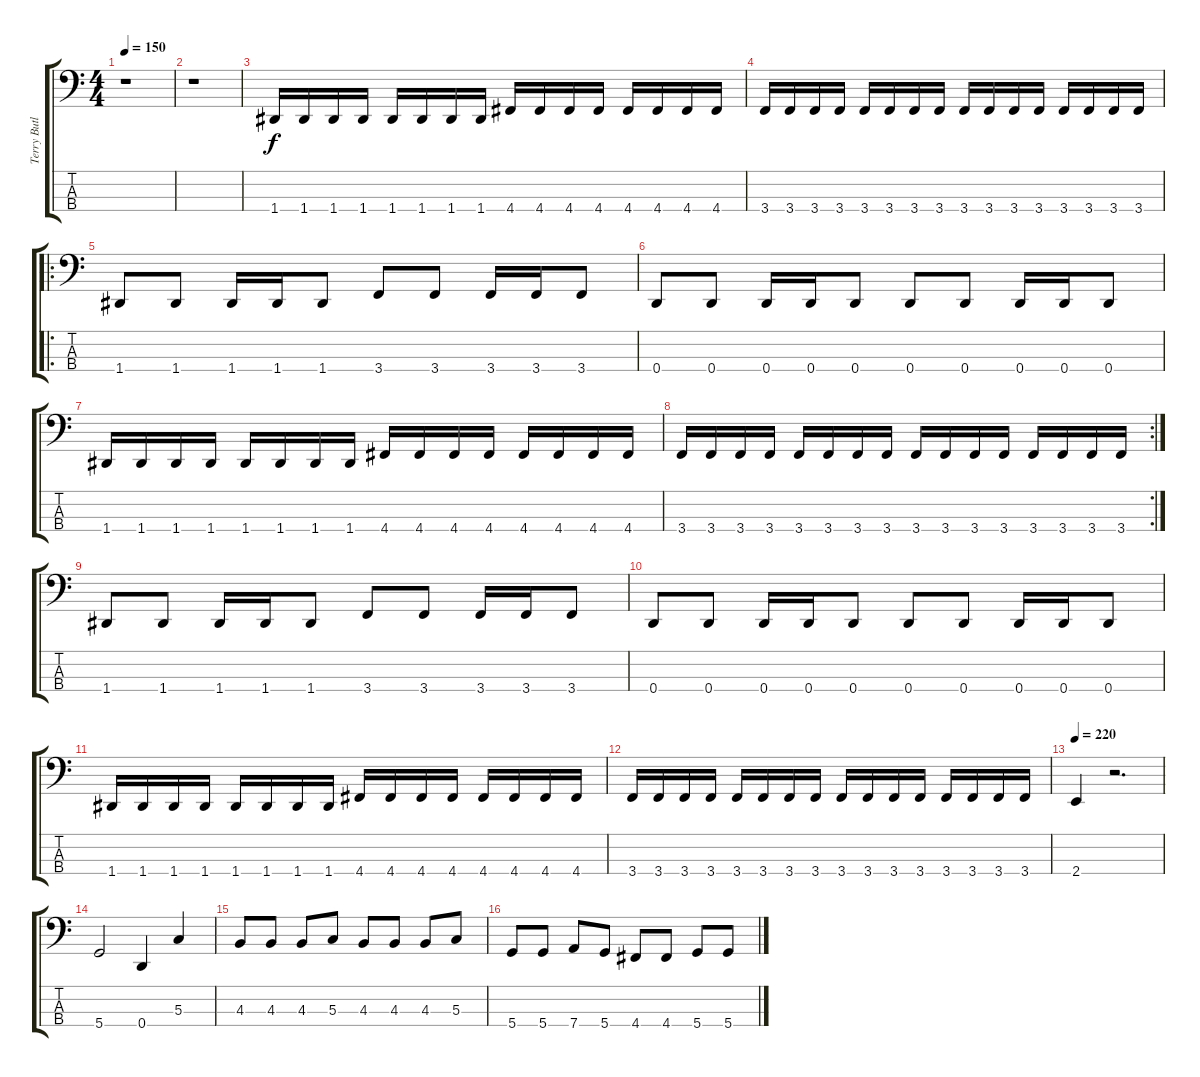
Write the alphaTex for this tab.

\track ("Terry Butler" "Terry Butl") {instrument electricbasspick}
\staff {score tabs}
\tuning (F2 C2 G1 D1) {hide}
\ts (4 4)
\tempo 150
\clef f4
\ks c
r.1{dy f instrument electricbasspick} |
r.1 |
1.4.16 1.4.16 1.4.16 1.4.16 1.4.16 1.4.16 1.4.16 1.4.16 4.4.16 4.4.16 4.4.16 4.4.16 4.4.16 4.4.16 4.4.16 4.4.16 |
3.4.16 3.4.16 3.4.16 3.4.16 3.4.16 3.4.16 3.4.16 3.4.16 3.4.16 3.4.16 3.4.16 3.4.16 3.4.16 3.4.16 3.4.16 3.4.16 |
\ro
1.4.8 1.4.8 1.4.16 1.4.16 1.4.8 3.4.8 3.4.8 3.4.16 3.4.16 3.4.8 |
0.4.8 0.4.8 0.4.16 0.4.16 0.4.8 0.4.8 0.4.8 0.4.16 0.4.16 0.4.8 |
1.4.16 1.4.16 1.4.16 1.4.16 1.4.16 1.4.16 1.4.16 1.4.16 4.4.16 4.4.16 4.4.16 4.4.16 4.4.16 4.4.16 4.4.16 4.4.16 |
\rc 2
3.4.16 3.4.16 3.4.16 3.4.16 3.4.16 3.4.16 3.4.16 3.4.16 3.4.16 3.4.16 3.4.16 3.4.16 3.4.16 3.4.16 3.4.16 3.4.16 |
1.4.8 1.4.8 1.4.16 1.4.16 1.4.8 3.4.8 3.4.8 3.4.16 3.4.16 3.4.8 |
0.4.8 0.4.8 0.4.16 0.4.16 0.4.8 0.4.8 0.4.8 0.4.16 0.4.16 0.4.8 |
1.4.16 1.4.16 1.4.16 1.4.16 1.4.16 1.4.16 1.4.16 1.4.16 4.4.16 4.4.16 4.4.16 4.4.16 4.4.16 4.4.16 4.4.16 4.4.16 |
3.4.16 3.4.16 3.4.16 3.4.16 3.4.16 3.4.16 3.4.16 3.4.16 3.4.16 3.4.16 3.4.16 3.4.16 3.4.16 3.4.16 3.4.16 3.4.16 |
\tempo 220
2.4.4 r.2{d} |
5.4.2 0.4.4 5.3.4 |
4.3.8 4.3.8 4.3.8 5.3.8 4.3.8 4.3.8 4.3.8 5.3.8 |
5.4.8 5.4.8 7.4.8 5.4.8 4.4.8 4.4.8 5.4.8 5.4.8
